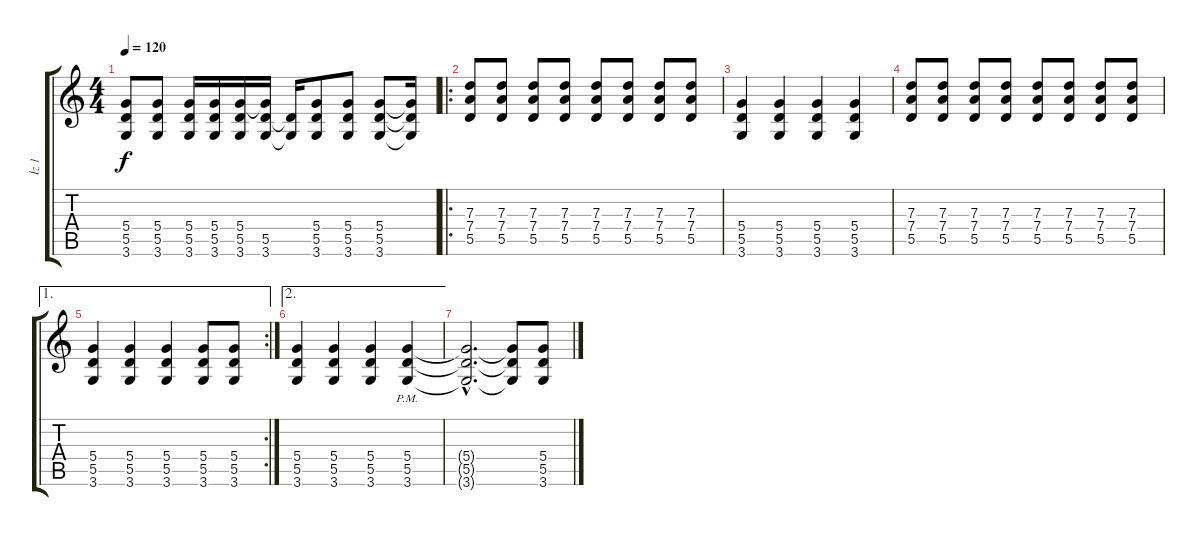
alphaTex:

\track ("İz 1" "İz 1") {instrument distortionguitar}
\staff {score tabs}
\tuning (E4 B3 G3 D3 A2 E2) {hide}
\ts (4 4)
\tempo 120
\clef g2
\ks c
(5.4 5.5 3.6).8{dy f} (5.4 5.5 3.6).8 (5.4 5.5 3.6).16 (5.4 5.5 3.6).16 (5.4 5.5 3.6).16 (5.4{t} 5.5 3.6).16 (5.5{t} 3.6{t}).16 (5.4 5.5 3.6).8 (5.4 5.5 3.6).8 (5.4 5.5 3.6).8 (5.4{t} 5.5{t} 3.6{t}).16 |
\ro
(7.3 7.4 5.5).8 (7.3 7.4 5.5).8 (7.3 7.4 5.5).8 (7.3 7.4 5.5).8 (7.3 7.4 5.5).8 (7.3 7.4 5.5).8 (7.3 7.4 5.5).8 (7.3 7.4 5.5).8 |
(5.4 5.5 3.6).4 (5.4 5.5 3.6).4 (5.4 5.5 3.6).4 (5.4 5.5 3.6).4 |
(7.3 7.4 5.5).8 (7.3 7.4 5.5).8 (7.3 7.4 5.5).8 (7.3 7.4 5.5).8 (7.3 7.4 5.5).8 (7.3 7.4 5.5).8 (7.3 7.4 5.5).8 (7.3 7.4 5.5).8 |
\ae 1
\rc 2
(5.4 5.5 3.6).4 (5.4 5.5 3.6).4 (5.4 5.5 3.6).4 (5.4 5.5 3.6).8 (5.4 5.5 3.6).8 |
\ae 2
(5.4 5.5 3.6).4 (5.4 5.5 3.6).4 (5.4 5.5 3.6).4 (5.4 5.5 3.6{pm}).4 |
(5.4{hac t} 5.5{hac t} 3.6{hac t}).2{d} (5.4{t} 5.5{t} 3.6{t}).8 (5.4 5.5 3.6).8
